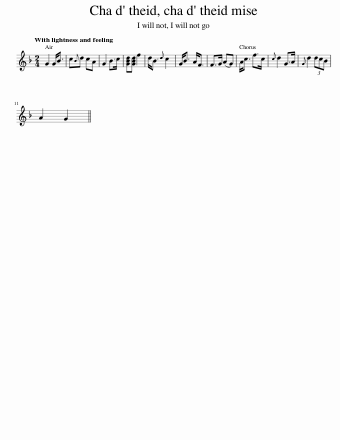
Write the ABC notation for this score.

X:1
L:1/8
Q:1/4=120
M:2/4
I:linebreak $
K:F
V:1 treble
V:1
 G2 G<B | c{B}d cA | G2 B>c | [GBd][GBd] f2 | d<B{d} c2 | %5
 G<B A<F | F>G (AG) | A<c f>c |{c} d2 G>A |{G} d2 (3dcB |$ %10
 A2 G2 || %11
